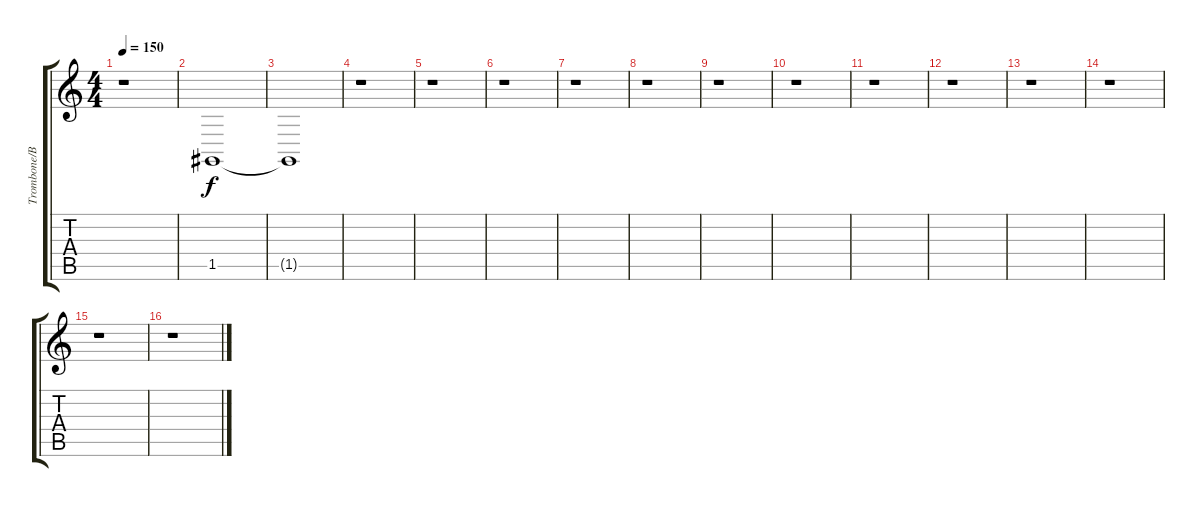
\track ("Trombone/Brass" "Trombone/B") {instrument trombone}
\staff {score tabs}
\tuning (D4 A3 F3 C3 G2 D2) {hide}
\ts (4 4)
\tempo 150
\clef g2
\ks c
r.1{dy f} |
1.5.1 |
1.5{t}.1 |
r.1 |
r.1 |
r.1 |
r.1 |
r.1 |
r.1 |
r.1 |
r.1 |
r.1 |
r.1 |
r.1 |
r.1 |
r.1
